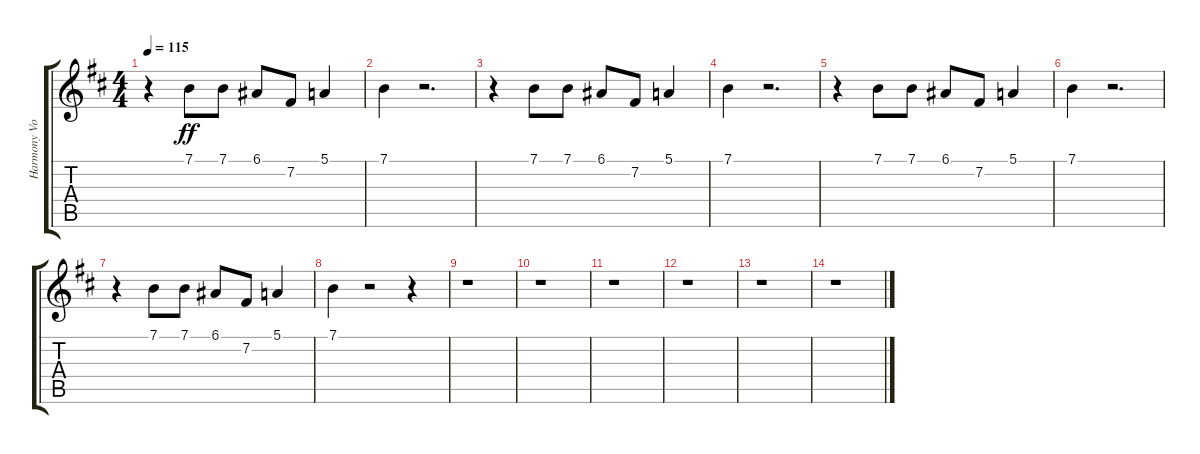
\track ("Harmony Vocal" "Harmony Vo") {instrument bassoon}
\staff {score tabs}
\tuning (E4 B3 G3 D3 A2 E2) {hide}
\ts (4 4)
\tempo 115
\clef g2
\ks d
r.4{dy f} 7.1.8{dy ff} 7.1.8 6.1.8 7.2.8 5.1.4 |
7.1.4 r.2{d} |
r.4 7.1.8 7.1.8 6.1.8 7.2.8 5.1.4 |
7.1.4 r.2{d} |
r.4 7.1.8 7.1.8 6.1.8 7.2.8 5.1.4 |
7.1.4 r.2{d} |
r.4 7.1.8 7.1.8 6.1.8 7.2.8 5.1.4 |
7.1.4 r.2 r.4 |
r.1 |
r.1 |
r.1 |
r.1 |
r.1 |
r.1
